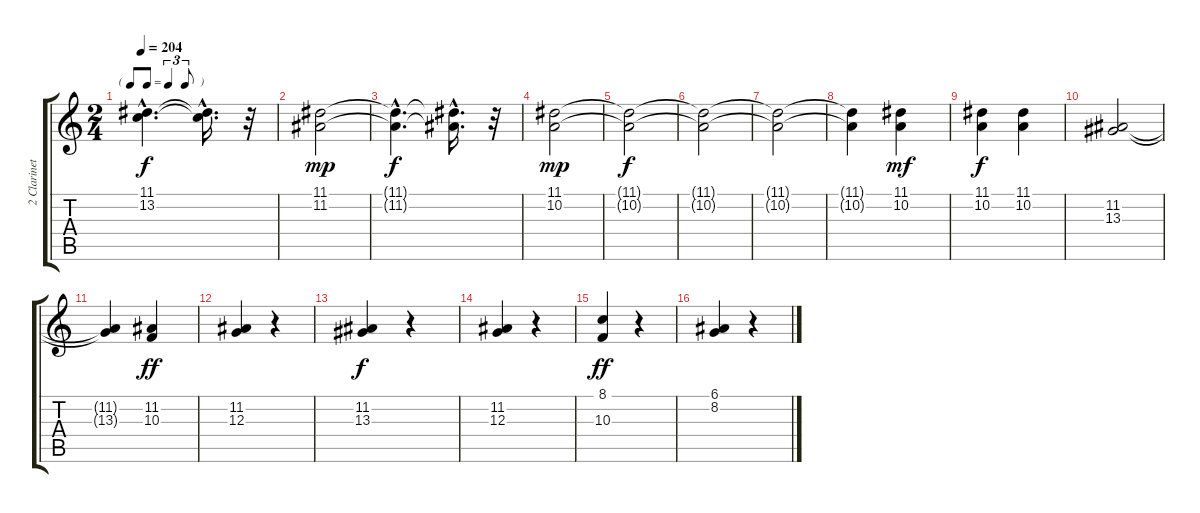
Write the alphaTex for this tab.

\track ("2 Clarinets in Bb" "2 Clarinet") {instrument clarinet}
\staff {score tabs}
\tuning (E4 B3 G3 D3 A2 E2) {hide}
\ts (2 4)
\tf triplet8th
\tempo 204
\clef g2
\ks c
(11.1{hac t} 13.2{hac t}).4{d dy f} (11.1{hac t} 13.2{hac t}).16{d} r.32 |
(11.1 11.2).2{dy mp} |
(11.1{hac t} 11.2{hac t}).4{d dy f} (11.1{hac t} 11.2{hac t}).16{d} r.32 |
(11.1 10.2).2{dy mp} |
(11.1{t} 10.2{t}).2{dy f} |
(11.1{t} 10.2{t}).2 |
(11.1{t} 10.2{t}).2 |
(11.1{t} 10.2{t}).4 (11.1 10.2).4{dy mf} |
(11.1 10.2).4{dy f} (11.1 10.2).4 |
(11.2 13.3).2 |
(11.2{t} 13.3{t}).4 (11.2 10.3).4{dy ff} |
(11.2 12.3).4 r.4 |
(11.2 13.3).4{dy f} r.4 |
(11.2 12.3).4 r.4 |
(8.1 10.3).4{dy ff} r.4 |
(6.1 8.2).4 r.4
